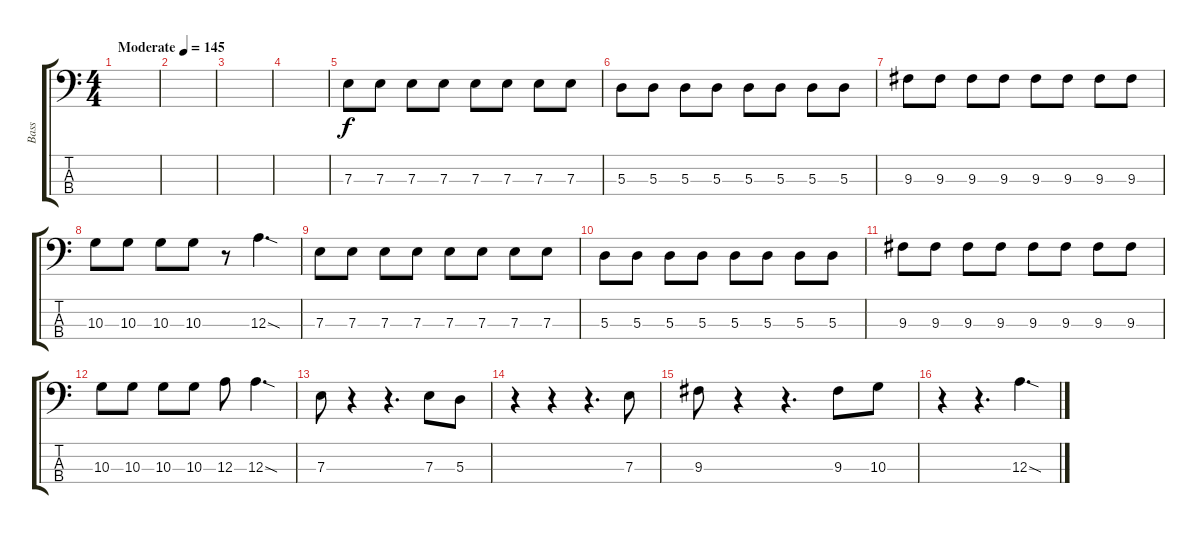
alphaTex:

\track ("Bass" "Bass") {instrument electricbassfinger}
\staff {score tabs}
\tuning (G2 D2 A1 E1) {hide}
\ts (4 4)
\tempo (145 "Moderate")
\clef f4
\ks c
|
|
|
|
7.3.8 7.3.8 7.3.8 7.3.8 7.3.8 7.3.8 7.3.8 7.3.8 |
5.3.8 5.3.8 5.3.8 5.3.8 5.3.8 5.3.8 5.3.8 5.3.8 |
9.3.8 9.3.8 9.3.8 9.3.8 9.3.8 9.3.8 9.3.8 9.3.8 |
10.3.8 10.3.8 10.3.8 10.3.8 r.8 12.3{sod}.4{d} |
7.3.8 7.3.8 7.3.8 7.3.8 7.3.8 7.3.8 7.3.8 7.3.8 |
5.3.8 5.3.8 5.3.8 5.3.8 5.3.8 5.3.8 5.3.8 5.3.8 |
9.3.8 9.3.8 9.3.8 9.3.8 9.3.8 9.3.8 9.3.8 9.3.8 |
10.3.8 10.3.8 10.3.8 10.3.8 12.3.8 12.3{sod}.4{d} |
7.3.8 r.4 r.4{d} 7.3.8 5.3.8 |
r.4 r.4 r.4{d} 7.3.8 |
9.3.8 r.4 r.4{d} 9.3.8 10.3.8 |
r.4 r.4{d} 12.3{sod}.4{d}
